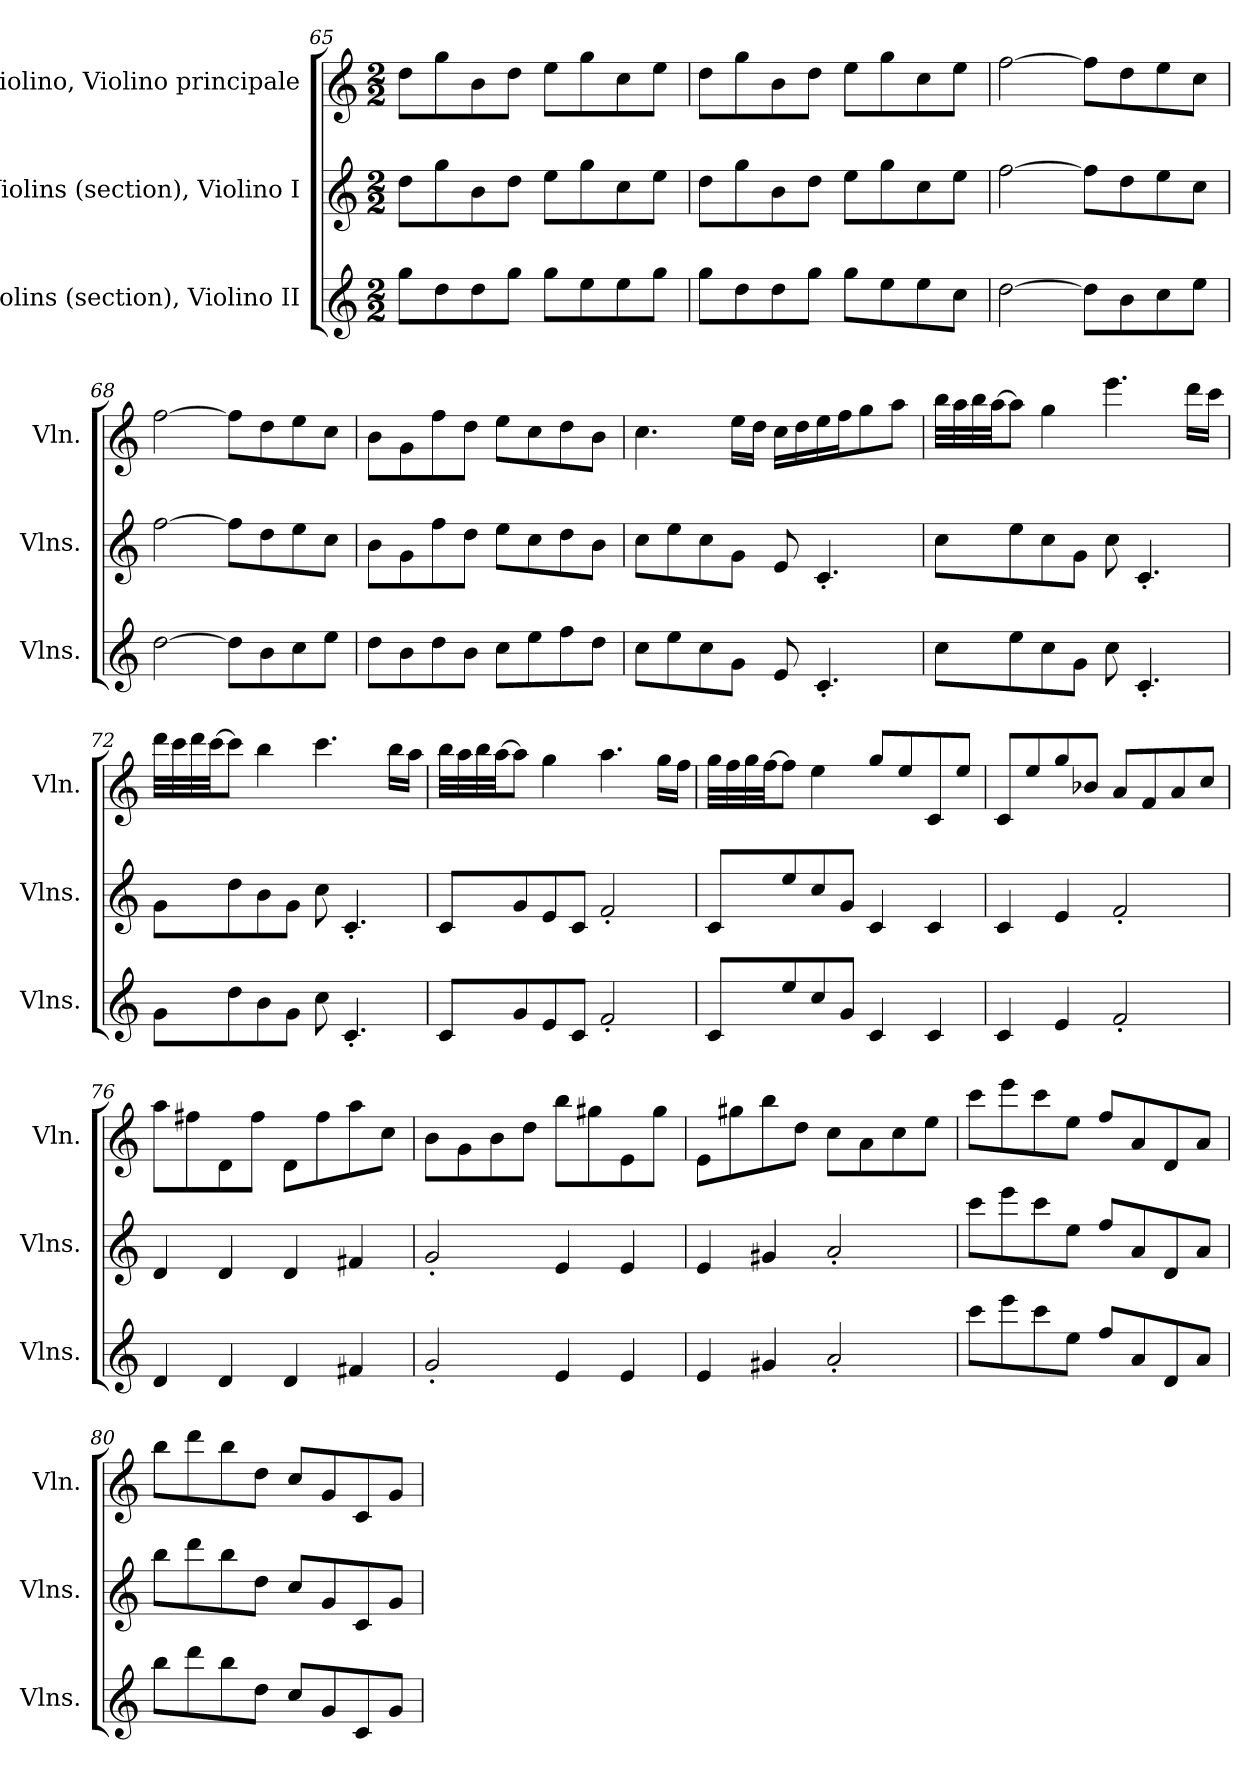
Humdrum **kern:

**kern	**kern	**kern
*part3	*part2	*part1
*staff3	*staff2	*staff1
*I"Violins (section), Violino II	*I"Violins (section), Violino I	*I"Violino, Violino principale
*I'Vlns.	*I'Vlns.	*I'Vln.
*clefG2	*clefG2	*clefG2
*k[]	*k[]	*k[]
*M2/2	*M2/2	*M2/2
=65	=65	=65
8gg\L	8dd\L	8dd\L
8dd\	8gg\	8gg\
8dd\	8b\	8b\
8gg\J	8dd\J	8dd\J
8gg\L	8ee\L	8ee\L
8ee\	8gg\	8gg\
8ee\	8cc\	8cc\
8gg\J	8ee\J	8ee\J
!!LO:LB:g=z
=66	=66	=66
8gg\L	8dd\L	8dd\L
8dd\	8gg\	8gg\
8dd\	8b\	8b\
8gg\J	8dd\J	8dd\J
8gg\L	8ee\L	8ee\L
8ee\	8gg\	8gg\
8ee\	8cc\	8cc\
8cc\J	8ee\J	8ee\J
=67	=67	=67
[2dd\	[2ff\	[2ff\
8dd\L]	8ff\L]	8ff\L]
8b\	8dd\	8dd\
8cc\	8ee\	8ee\
8ee\J	8cc\J	8cc\J
=68	=68	=68
[2dd\	[2ff\	[2ff\
8dd\L]	8ff\L]	8ff\L]
8b\	8dd\	8dd\
8cc\	8ee\	8ee\
8ee\J	8cc\J	8cc\J
=69	=69	=69
8dd\L	8b\L	8b\L
8b\	8g\	8g\
8dd\	8ff\	8ff\
8b\J	8dd\J	8dd\J
8cc\L	8ee\L	8ee\L
8ee\	8cc\	8cc\
8ff\	8dd\	8dd\
8dd\J	8b\J	8b\J
!!LO:PB:g=z
=70	=70	=70
8cc\L	8cc\L	4.cc\
8ee\	8ee\	.
8cc\	8cc\	.
8g\J	8g\J	16ee\LL
.	.	16dd\JJ
8e/	8e/	16cc\LL
.	.	16dd\
4.c'/	4.c'/	16ee\
.	.	16ff\J
.	.	8gg\
.	.	8aa\J
=71	=71	=71
8cc\L	8cc\L	32bb\LLL
.	.	32aa\
.	.	32bb\
.	.	[32aa\JJ
8ee\	8ee\	8aa\J]
8cc\	8cc\	4gg\
8g\J	8g\J	.
8cc\	8cc\	4.eee\
4.c'/	4.c'/	.
.	.	16ddd\LL
.	.	16ccc\JJ
=72	=72	=72
8g\L	8g\L	32ddd\LLL
.	.	32ccc\
.	.	32ddd\
.	.	[32ccc\JJ
8dd\	8dd\	8ccc\J]
8b\	8b\	4bb\
8g\J	8g\J	.
8cc\	8cc\	4.ccc\
4.c'/	4.c'/	.
.	.	16bb\LL
.	.	16aa\JJ
!!LO:LB:g=z
=73	=73	=73
8c/L	8c/L	32bb\LLL
.	.	32aa\
.	.	32bb\
.	.	[32aa\JJ
8g/	8g/	8aa\J]
8e/	8e/	4gg\
8c/J	8c/J	.
2f'/	2f'/	4.aa\
.	.	16gg\LL
.	.	16ff\JJ
=74	=74	=74
8c/L	8c/L	32gg\LLL
.	.	32ff\
.	.	32gg\
.	.	[32ff\JJ
8ee/	8ee/	8ff\J]
8cc/	8cc/	4ee\
8g/J	8g/J	.
4c/	4c/	8gg/L
.	.	8ee/
4c/	4c/	8c/
.	.	8ee/J
=75	=75	=75
4c/	4c/	8c/L
.	.	8ee/
4e/	4e/	8gg/
.	.	8b-X/J
2f'/	2f'/	8a/L
.	.	8f/
.	.	8a/
.	.	8cc/J
!!LO:LB:g=z
=76	=76	=76
4d/	4d/	8aa\L
.	.	8ff#X\
4d/	4d/	8d\
.	.	8ff#\J
4d/	4d/	8d\L
.	.	8ff#\
4f#X/	4f#X/	8aa\
.	.	8cc\J
=77	=77	=77
2g'/	2g'/	8b\L
.	.	8g\
.	.	8b\
.	.	8dd\J
4e/	4e/	8bb\L
.	.	8gg#X\
4e/	4e/	8e\
.	.	8gg#\J
=78	=78	=78
4e/	4e/	8e\L
.	.	8gg#X\
4g#X/	4g#X/	8bb\
.	.	8dd\J
2a'/	2a'/	8cc\L
.	.	8a\
.	.	8cc\
.	.	8ee\J
=79	=79	=79
8ccc\L	8ccc\L	8ccc\L
8eee\	8eee\	8eee\
8ccc\	8ccc\	8ccc\
8ee\J	8ee\J	8ee\J
8ff/L	8ff/L	8ff/L
8a/	8a/	8a/
8d/	8d/	8d/
8a/J	8a/J	8a/J
!!LO:LB:g=z
=80	=80	=80
8bb\L	8bb\L	8bb\L
8ddd\	8ddd\	8ddd\
8bb\	8bb\	8bb\
8dd\J	8dd\J	8dd\J
8cc/L	8cc/L	8cc/L
8g/	8g/	8g/
8c/	8c/	8c/
8g/J	8g/J	8g/J
=	=	=
*-	*-	*-
